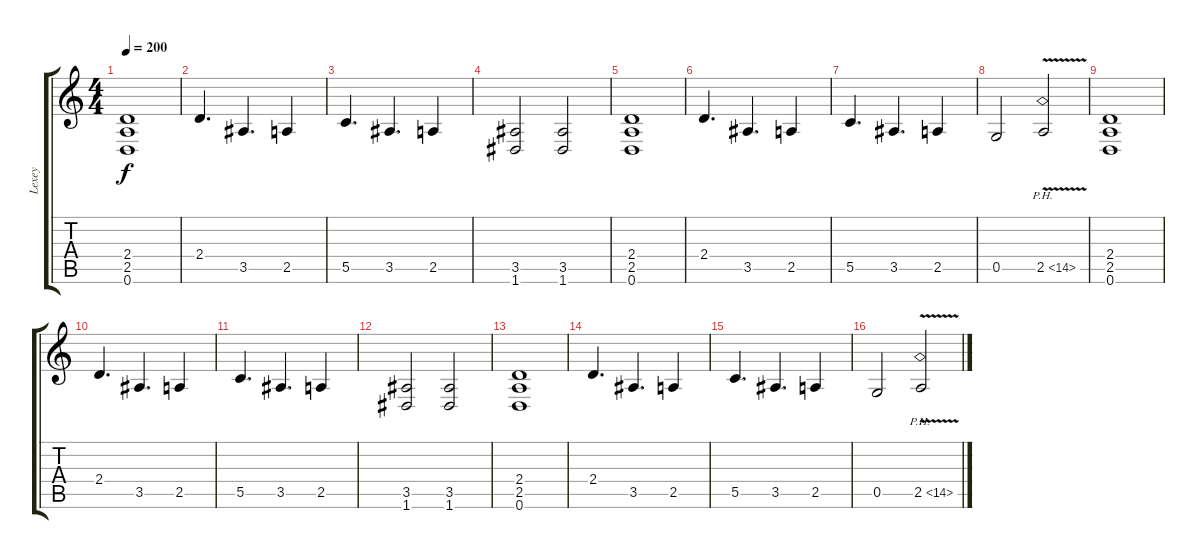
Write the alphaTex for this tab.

\track ("Lexey" "Lexey") {mute instrument distortionguitar}
\staff {score tabs}
\tuning (D4 A3 F3 C3 G2 D2) {hide}
\ts (4 4)
\tempo 200
\clef g2
\ks c
(2.4 2.5 0.6).1{dy f} |
2.4.4{d} 3.5.4{d} 2.5.4 |
5.5.4{d} 3.5.4{d} 2.5.4 |
(3.5 1.6).2 (3.5 1.6).2 |
(2.4 2.5 0.6).1 |
2.4.4{d} 3.5.4{d} 2.5.4 |
5.5.4{d} 3.5.4{d} 2.5.4 |
0.5.2 2.5{ph 12 v}.2 |
(2.4 2.5 0.6).1 |
2.4.4{d} 3.5.4{d} 2.5.4 |
5.5.4{d} 3.5.4{d} 2.5.4 |
(3.5 1.6).2 (3.5 1.6).2 |
(2.4 2.5 0.6).1 |
2.4.4{d} 3.5.4{d} 2.5.4 |
5.5.4{d} 3.5.4{d} 2.5.4 |
0.5.2 2.5{ph 12 v}.2
